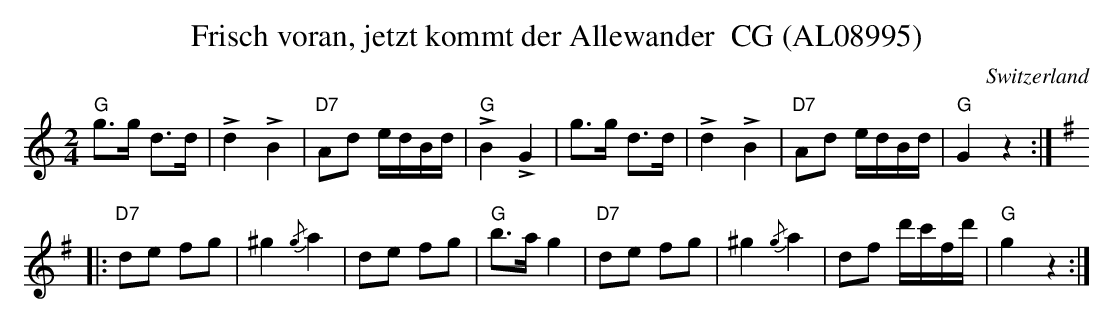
X:1
T: Frisch voran, jetzt kommt der Allewander  CG (AL08995)
M:2/4
L:1/8
O:Switzerland
K:C major
"G"g>g d>d | !>!d2!>!B2 | "D7"Ad e/d/B/d/ | "G"!>!B2!>!G2 | g>g d>d | !>!d2!>!B2 |  "D7"Ad e/d/B/d/ | "G"G2z2 :: [K:G]
"D7"de fg | ^g2 {/g}a2 | de fg | "G"b>ag2 | "D7"de fg | ^g2{/g}a2 | df d'/c'/f/d'/ | "G"g2z2 :|
